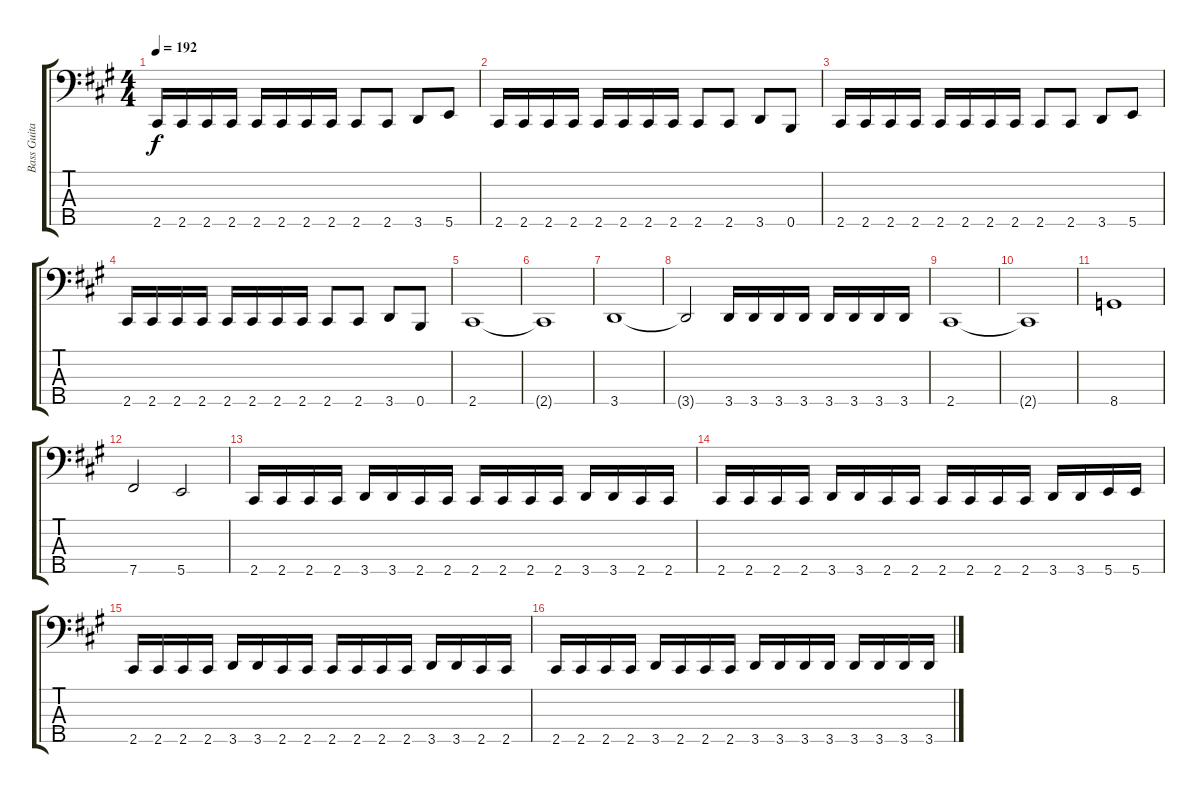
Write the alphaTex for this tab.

\track ("Bass Guitar" "Bass Guita") {instrument electricbasspick}
\staff {score tabs}
\tuning (Gb2 D2 A1 E1 B0) {hide}
\ts (4 4)
\tempo 192
\clef f4
\ks f#minor
2.5.16{dy f} 2.5.16 2.5.16 2.5.16 2.5.16 2.5.16 2.5.16 2.5.16 2.5.8 2.5.8 3.5.8 5.5.8 |
2.5.16 2.5.16 2.5.16 2.5.16 2.5.16 2.5.16 2.5.16 2.5.16 2.5.8 2.5.8 3.5.8 0.5.8 |
2.5.16 2.5.16 2.5.16 2.5.16 2.5.16 2.5.16 2.5.16 2.5.16 2.5.8 2.5.8 3.5.8 5.5.8 |
2.5.16 2.5.16 2.5.16 2.5.16 2.5.16 2.5.16 2.5.16 2.5.16 2.5.8 2.5.8 3.5.8 0.5.8 |
2.5.1 |
2.5{t}.1 |
3.5.1 |
3.5{t}.2 3.5.16 3.5.16 3.5.16 3.5.16 3.5.16 3.5.16 3.5.16 3.5.16 |
2.5.1 |
2.5{t}.1 |
8.5.1 |
7.5.2 5.5.2 |
2.5.16 2.5.16 2.5.16 2.5.16 3.5.16 3.5.16 2.5.16 2.5.16 2.5.16 2.5.16 2.5.16 2.5.16 3.5.16 3.5.16 2.5.16 2.5.16 |
2.5.16 2.5.16 2.5.16 2.5.16 3.5.16 3.5.16 2.5.16 2.5.16 2.5.16 2.5.16 2.5.16 2.5.16 3.5.16 3.5.16 5.5.16 5.5.16 |
2.5.16 2.5.16 2.5.16 2.5.16 3.5.16 3.5.16 2.5.16 2.5.16 2.5.16 2.5.16 2.5.16 2.5.16 3.5.16 3.5.16 2.5.16 2.5.16 |
2.5.16 2.5.16 2.5.16 2.5.16 3.5.16 2.5.16 2.5.16 2.5.16 3.5.16 3.5.16 3.5.16 3.5.16 3.5.16 3.5.16 3.5.16 3.5.16
